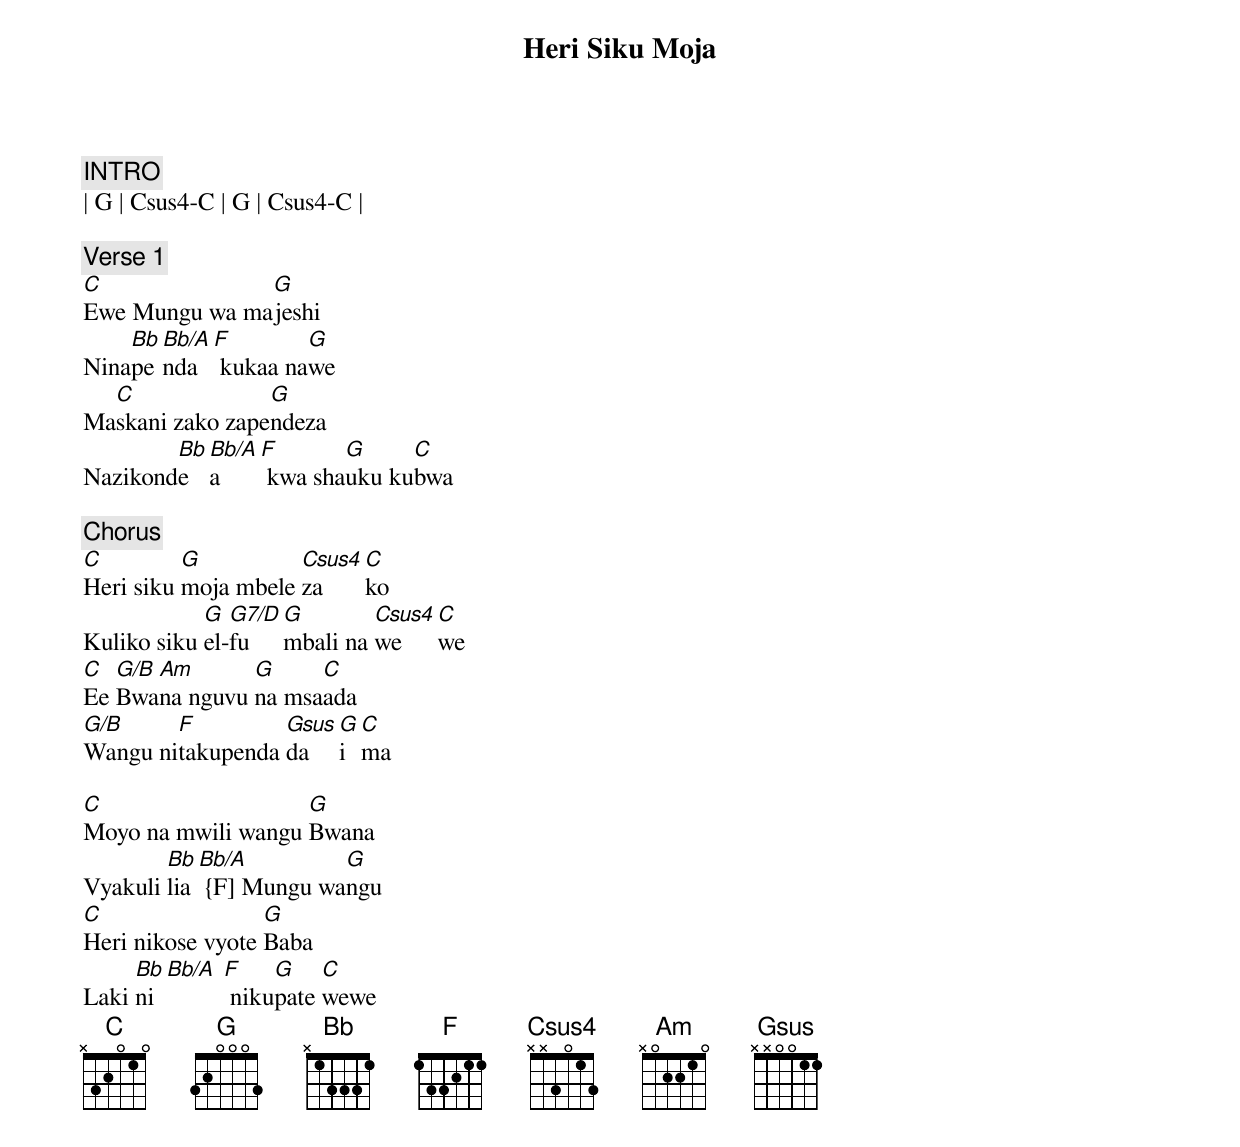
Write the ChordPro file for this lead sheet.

{title: Heri Siku Moja}
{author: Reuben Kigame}

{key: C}
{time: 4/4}

{comment: INTRO}
| G | Csus4-C | G | Csus4-C |

{comment: Verse 1}
[C]Ewe Mungu wa ma[G]jeshi
Nina[Bb]pe[Bb/A]nda[F] kukaa na[G]we
Ma[C]skani zako zape[G]ndeza
Nazikond[Bb]e[Bb/A]a [F] kwa sha[G]uku ku[C]bwa

{comment: Chorus}
[C]Heri siku [G]moja mbele [Csus4]za[C]ko
Kuliko siku [G]el-[G7/D]fu [G]mbali na [Csus4]we[C]we
[C]Ee [G/B]Bwa[Am]na nguvu [G]na msa[C]ada
[G/B]Wangu ni[F]takupenda [Gsus]da [G]i  [C]ma

[C]Moyo na mwili wangu [G]Bwana
Vyakuli [Bb]lia[Bb/A] {F] Mungu wa[G]ngu
[C]Heri nikose vyote [G]Baba
Laki [Bb]ni[Bb/A] [F] niku[G]pate [C]wewe
